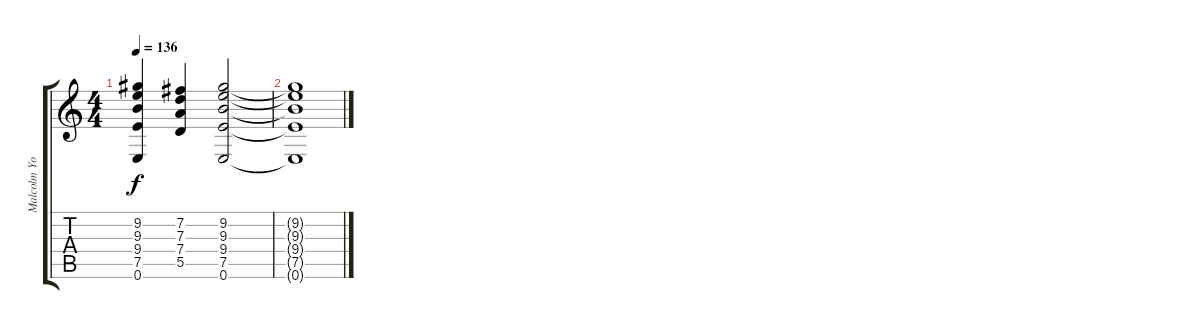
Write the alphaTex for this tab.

\track ("Malcolm Young" "Malcolm Yo") {instrument overdrivenguitar}
\staff {score tabs}
\tuning (E4 B3 G3 D3 A2 E2) {hide}
\ts (4 4)
\tempo 136
\clef g2
\ks c
(9.2 9.3 9.4 7.5 0.6).4{dy f} (7.2 7.3 7.4 5.5).4 (9.2 9.3 9.4 7.5 0.6).2 |
(9.2{t} 9.3{t} 9.4{t} 7.5{t} 0.6{t}).1
